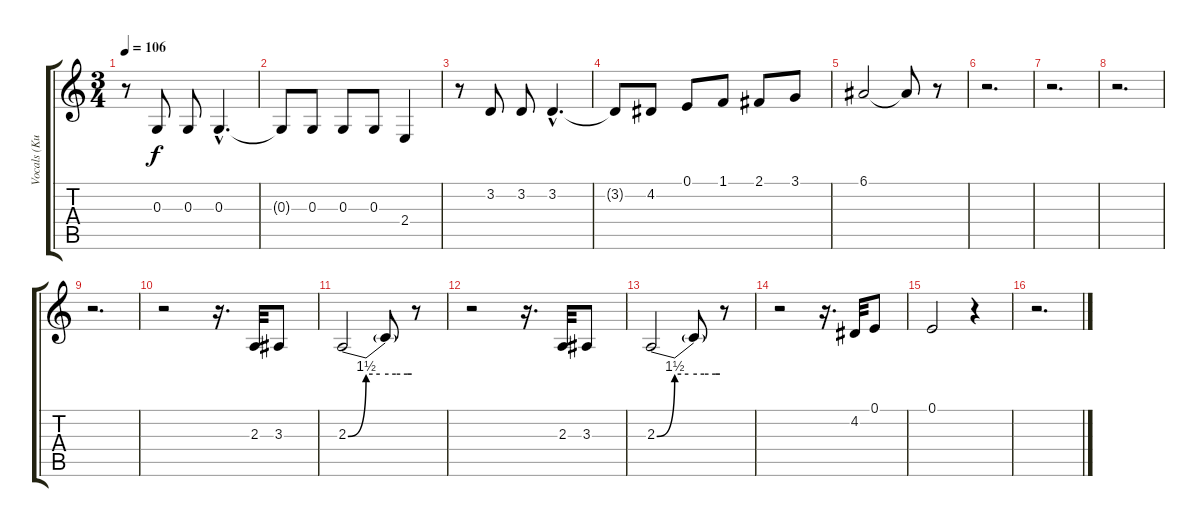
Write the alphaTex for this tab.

\track ("Vocals (Kurt)" "Vocals (Ku") {instrument brightacousticpiano}
\staff {score tabs}
\tuning (E4 B3 G3 D3 A2 E2) {hide}
\ts (3 4)
\tempo 106
\clef g2
\ks c
r.8{dy f} 0.3.8 0.3.8 0.3{hac}.4{d} |
0.3{t}.8 0.3.8 0.3.8 0.3.8 2.4.4 |
r.8 3.2.8 3.2.8 3.2{hac}.4{d} |
3.2{t}.8 4.2.8 0.1.8 1.1.8 2.1.8 3.1.8 |
6.1.2 6.1{t}.8 r.8 |
r.2{d} |
r.2{d} |
r.2{d} |
r.2{d} |
r.2 r.16{d} 2.3.32 3.3.8 |
2.3{be (custom 0 0 17 6 30 6 45 6 56 6 60 6)}.2 2.3{t}.8 r.8 |
r.2 r.16{d} 2.3.32 3.3.8 |
2.3{be (custom 0 0 17 6 30 6 45 6 56 6 60 6)}.2 2.3{t}.8 r.8 |
r.2 r.16{d} 4.2.32 0.1.8 |
0.1.2 r.4 |
r.2{d}
